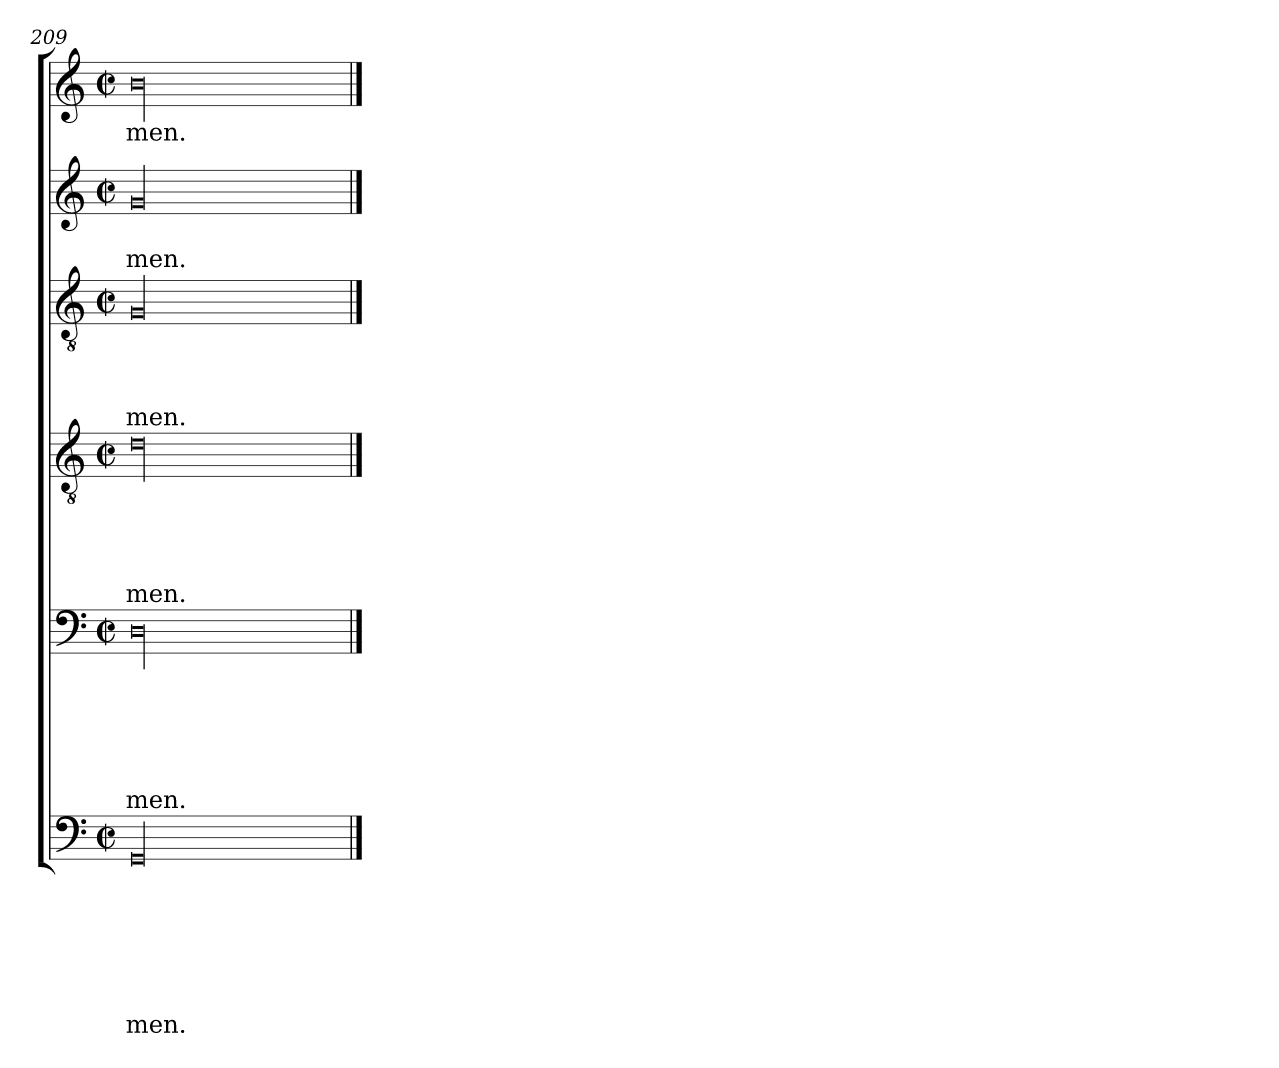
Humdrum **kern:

**kern	**text	**text	**text	**text	**text	**text	**text	**kern	**text	**text	**text	**text	**text	**text	**kern	**text	**text	**text	**text	**text	**kern	**text	**text	**text	**text	**kern	**text	**text	**kern	**text
*part6	*part6	*part6	*part6	*part6	*part6	*part6	*part6	*part5	*part5	*part5	*part5	*part5	*part5	*part5	*part4	*part4	*part4	*part4	*part4	*part4	*part3	*part3	*part3	*part3	*part3	*part2	*part2	*part2	*part1	*part1
*staff6	*staff6	*staff6	*staff6	*staff6	*staff6	*staff6	*staff6	*staff5	*staff5	*staff5	*staff5	*staff5	*staff5	*staff5	*staff4	*staff4	*staff4	*staff4	*staff4	*staff4	*staff3	*staff3	*staff3	*staff3	*staff3	*staff2	*staff2	*staff2	*staff1	*staff1
*clefF4	*	*	*	*	*	*	*	*clefF4	*	*	*	*	*	*	*clefGv2	*	*	*	*	*	*clefGv2	*	*	*	*	*clefG2	*	*	*clefG2	*
*k[]	*	*	*	*	*	*	*	*k[]	*	*	*	*	*	*	*k[]	*	*	*	*	*	*k[]	*	*	*	*	*k[]	*	*	*k[]	*
*C:	*	*	*	*	*	*	*	*C:	*	*	*	*	*	*	*C:	*	*	*	*	*	*C:	*	*	*	*	*C:	*	*	*C:	*
*M2/2	*	*	*	*	*	*	*	*M2/2	*	*	*	*	*	*	*M2/2	*	*	*	*	*	*M2/2	*	*	*	*	*M2/2	*	*	*M2/2	*
*met(c|)	*	*	*	*	*	*	*	*met(c|)	*	*	*	*	*	*	*met(c|)	*	*	*	*	*	*met(c|)	*	*	*	*	*met(c|)	*	*	*met(c|)	*
=209	=209	=209	=209	=209	=209	=209	=209	=209	=209	=209	=209	=209	=209	=209	=209	=209	=209	=209	=209	=209	=209	=209	=209	=209	=209	=209	=209	=209	=209	=209
!	!	!	!	!	!	!	!LO:LY:b	!	!	!	!	!	!	!LO:LY:b	!	!	!	!	!	!LO:LY:b	!	!	!	!	!LO:LY:b	!	!	!LO:LY:b	!	!LO:LY:b
00GG	.	.	.	.	.	.	-men.	00D	.	.	.	.	.	-men.	00d	.	.	.	.	-men.	00G	.	.	.	-men.	00g	.	-men.	00b	-men.
==	==	==	==	==	==	==	==	==	==	==	==	==	==	==	==	==	==	==	==	==	==	==	==	==	==	==	==	==	==	==
*-	*-	*-	*-	*-	*-	*-	*-	*-	*-	*-	*-	*-	*-	*-	*-	*-	*-	*-	*-	*-	*-	*-	*-	*-	*-	*-	*-	*-	*-	*-
